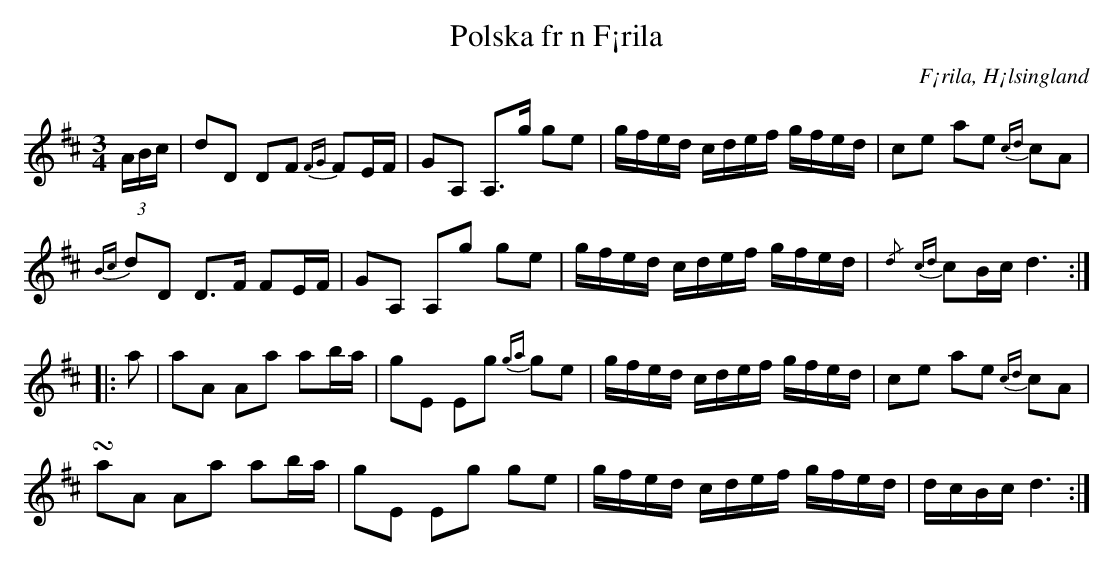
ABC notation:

X:1
T:Polska fr n F¡rila
O:F¡rila, H¡lsingland
M:3/4
L:1/16
U:t=turn
K:D
(3ABc | d2D2 D2F2 {FG}F2EF | G2A,2 A,2>g2 g2e2 | gfed cdef gfed | c2e2 a2e2 {cd}c2A2 |
{Bc}d2D2 D2>F2 F2EF | G2A,2 A,2g2 g2e2 | gfed cdef gfed | {/d}{cd}c2Bc d6 ::
a2 | a2A2 A2a2 a2ba | g2E2 E2g2 {ga}g2e2 | gfed cdef gfed | c2e2 a2e2 {cd}c2A2 |
ta2A2 A2a2 a2ba | g2E2 E2g2 g2e2 | gfed cdef gfed | dcBc d6 :|
